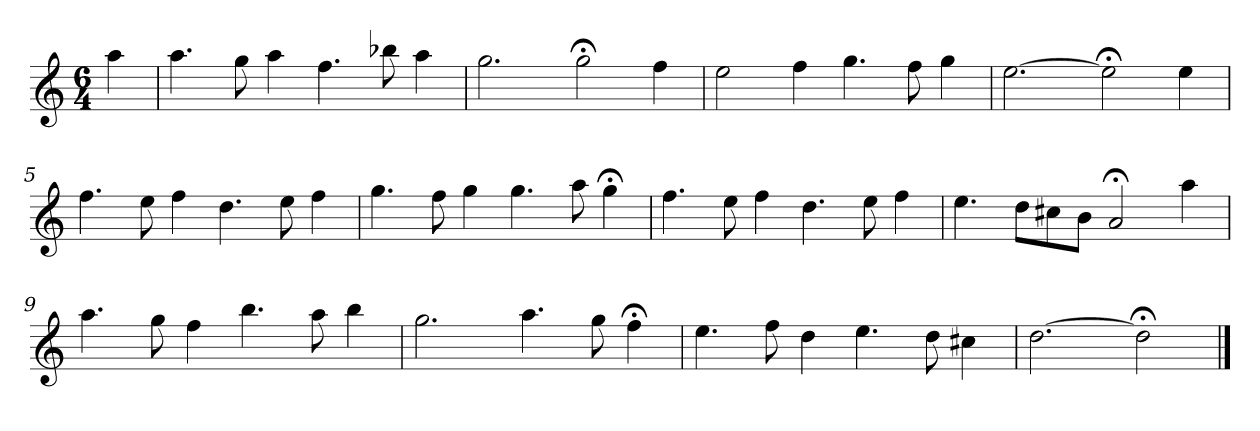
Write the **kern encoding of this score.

**kern
*part1
*staff1
*k[]
*D:dor
*M6/4
*MM120
=
4aa
=1
4.aa
8gg
4aa
4.ff
8bb-X
4aa
=2
2.gg
2gg;<
4ff
=3
2ee
4ff
4.gg
8ff
4gg
=4
[2.ee
2ee;<]
4ee
=5
4.ff
8ee
4ff
4.dd
8ee
4ff
=6
4.gg
8ff
4gg
4.gg
8aa
4gg;<
=7
4.ff
8ee
4ff
4.dd
8ee
4ff
=8
4.ee
8ddL
8cc#X
8bJ
2a;<
4aa
=9
4.aa
8gg
4ff
4.bb
8aa
4bb
=10
2.gg
4.aa
8gg
4ff;<
=11
4.ee
8ff
4dd
4.ee
8dd
4cc#X
=12
[2.dd
2dd;<]
==
*-
